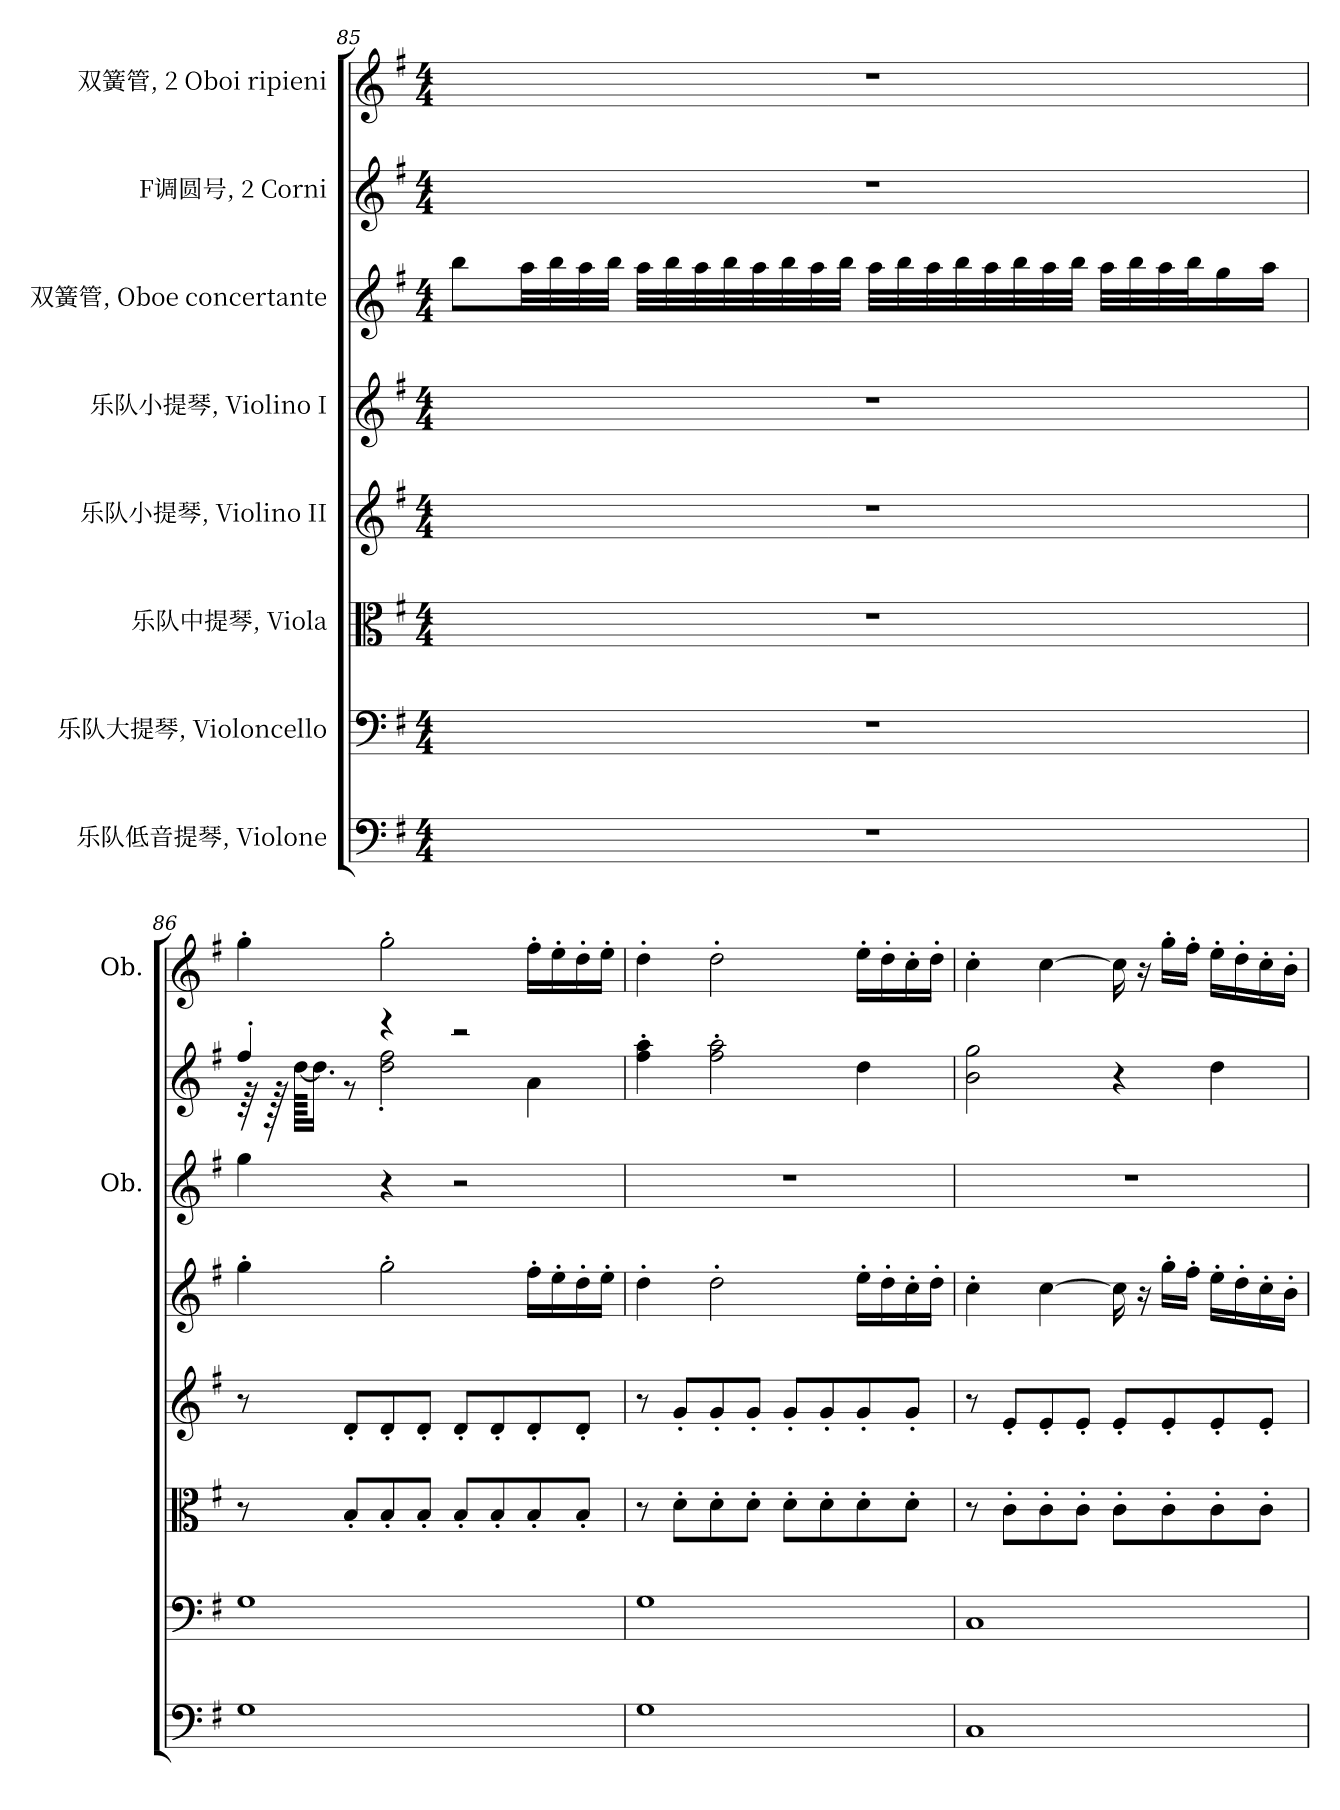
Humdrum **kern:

**kern	**kern	**kern	**kern	**kern	**kern	**kern	**kern
*part8	*part7	*part6	*part5	*part4	*part3	*part2	*part1
*staff8	*staff7	*staff6	*staff5	*staff4	*staff3	*staff2	*staff1
*I"乐队低音提琴, Violone	*I"乐队大提琴, Violoncello	*I"乐队中提琴, Viola	*I"乐队小提琴, Violino II	*I"乐队小提琴, Violino I	*I"双簧管, Oboe concertante	*I"F调圆号, 2 Corni	*I"双簧管, 2 Oboi ripieni
*	*	*	*	*	*I'Ob.	*	*I'Ob.
!!LO:PB:g=z
*clefF4	*clefF4	*clefC3	*clefG2	*clefG2	*clefG2	*clefG2	*clefG2
*ITrd7c12	*	*	*	*	*	*ITrd4c7	*
*k[f#]	*k[f#]	*k[f#]	*k[f#]	*k[f#]	*k[f#]	*k[]	*k[f#]
*M4/4	*M4/4	*M4/4	*M4/4	*M4/4	*M4/4	*M4/4	*M4/4
=85	=85	=85	=85	=85	=85	=85	=85
1r	1r	1r	1r	1r	8bb\L	1r	1r
.	.	.	.	.	32aa\LL	.	.
.	.	.	.	.	32bb\	.	.
.	.	.	.	.	32aa\	.	.
.	.	.	.	.	32bb\JJJ	.	.
.	.	.	.	.	32aa\LLL	.	.
.	.	.	.	.	32bb\	.	.
.	.	.	.	.	32aa\	.	.
.	.	.	.	.	32bb\	.	.
.	.	.	.	.	32aa\	.	.
.	.	.	.	.	32bb\	.	.
.	.	.	.	.	32aa\	.	.
.	.	.	.	.	32bb\JJJ	.	.
.	.	.	.	.	32aa\LLL	.	.
.	.	.	.	.	32bb\	.	.
.	.	.	.	.	32aa\	.	.
.	.	.	.	.	32bb\	.	.
.	.	.	.	.	32aa\	.	.
.	.	.	.	.	32bb\	.	.
.	.	.	.	.	32aa\	.	.
.	.	.	.	.	32bb\JJJ	.	.
.	.	.	.	.	32aa\LLL	.	.
.	.	.	.	.	32bb\	.	.
.	.	.	.	.	32aa\	.	.
.	.	.	.	.	32bb\J	.	.
.	.	.	.	.	16gg\	.	.
.	.	.	.	.	16aa\JJ	.	.
!!LO:PB:g=z
=86	=86	=86	=86	=86	=86	=86	=86
*	*	*	*	*	*	*^	*
1GG	1G	8r	8r	4gg'\	4gg\	4b'/	64r	4gg'\
.	.	.	.	.	.	.	128r	.
.	.	.	.	.	.	.	[128g\KKKLL	.
.	.	.	.	.	.	.	16.g\JJ]	.
.	.	8B'/L	8d'/L	.	.	.	8r	.
.	.	8B'/	8d'/	2gg'\	4r	4r	2g\' 2b\'	2gg'\
.	.	8B'/J	8d'/J	.	.	.	.	.
.	.	8B'/L	8d'/L	.	2r	2r	.	.
.	.	8B'/	8d'/	.	.	.	.	.
.	.	8B'/	8d'/	16ff#'\LL	.	.	4d\	16ff#'\LL
.	.	.	.	16ee'\	.	.	.	16ee'\
.	.	8B'/J	8d'/J	16dd'\	.	.	.	16dd'\
.	.	.	.	16ee'\JJ	.	.	.	16ee'\JJ
*	*	*	*	*	*	*v	*v	*
=87	=87	=87	=87	=87	=87	=87	=87
1GG	1G	8r	8r	4dd'\	1r	4b\' 4dd\'	4dd'\
.	.	8d'\L	8g'/L	.	.	.	.
.	.	8d'\	8g'/	2dd'\	.	2b\' 2dd\'	2dd'\
.	.	8d'\J	8g'/J	.	.	.	.
.	.	8d'\L	8g'/L	.	.	.	.
.	.	8d'\	8g'/	.	.	.	.
.	.	8d'\	8g'/	16ee'\LL	.	4g\	16ee'\LL
.	.	.	.	16dd'\	.	.	16dd'\
.	.	8d'\J	8g'/J	16cc'\	.	.	16cc'\
.	.	.	.	16dd'\JJ	.	.	16dd'\JJ
=88	=88	=88	=88	=88	=88	=88	=88
1CC	1C	8r	8r	4cc'\	1r	2e\ 2cc\	4cc'\
.	.	8c'\L	8e'/L	.	.	.	.
.	.	8c'\	8e'/	[4cc\	.	.	[4cc\
.	.	8c'\J	8e'/J	.	.	.	.
.	.	8c'\L	8e'/L	16cc\]	.	4r	16cc\]
.	.	.	.	16r	.	.	16r
.	.	8c'\	8e'/	16gg'\LL	.	.	16gg'\LL
.	.	.	.	16ff#'\JJ	.	.	16ff#'\JJ
.	.	8c'\	8e'/	16ee'\LL	.	4g\	16ee'\LL
.	.	.	.	16dd'\	.	.	16dd'\
.	.	8c'\J	8e'/J	16cc'\	.	.	16cc'\
.	.	.	.	16b'\JJ	.	.	16b'\JJ
=	=	=	=	=	=	=	=
*-	*-	*-	*-	*-	*-	*-	*-
